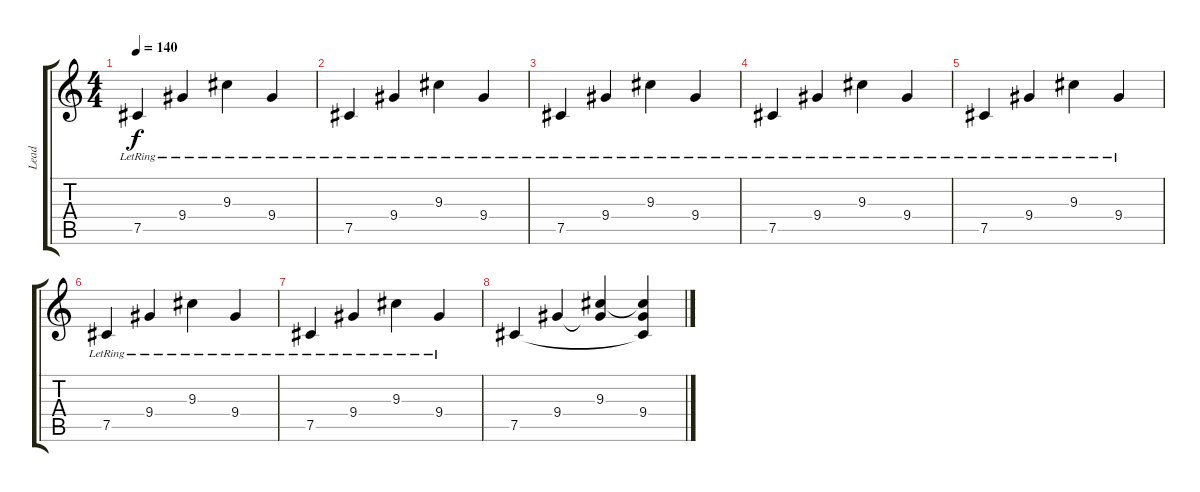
\track ("Lead" "Lead") {instrument distortionguitar}
\staff {score tabs}
\tuning (Db4 Ab3 E3 B2 Gb2 Db2) {hide}
\ts (4 4)
\tempo 140
\clef g2
\ks c
7.5{lr}.4{dy f} 9.4{lr}.4 9.3{lr}.4 9.4{lr}.4 |
7.5{lr}.4 9.4{lr}.4 9.3{lr}.4 9.4{lr}.4 |
7.5{lr}.4 9.4{lr}.4 9.3{lr}.4 9.4{lr}.4 |
7.5{lr}.4 9.4{lr}.4 9.3{lr}.4 9.4{lr}.4 |
7.5{lr}.4 9.4{lr}.4 9.3{lr}.4 9.4{lr}.4 |
7.5{lr}.4 9.4{lr}.4 9.3{lr}.4 9.4{lr}.4 |
7.5{lr}.4 9.4{lr}.4 9.3{lr}.4 9.4{lr}.4 |
7.5.4 9.4.4 (9.3 9.4{t}).4 (9.3{t} 9.4 7.5{t}).4
